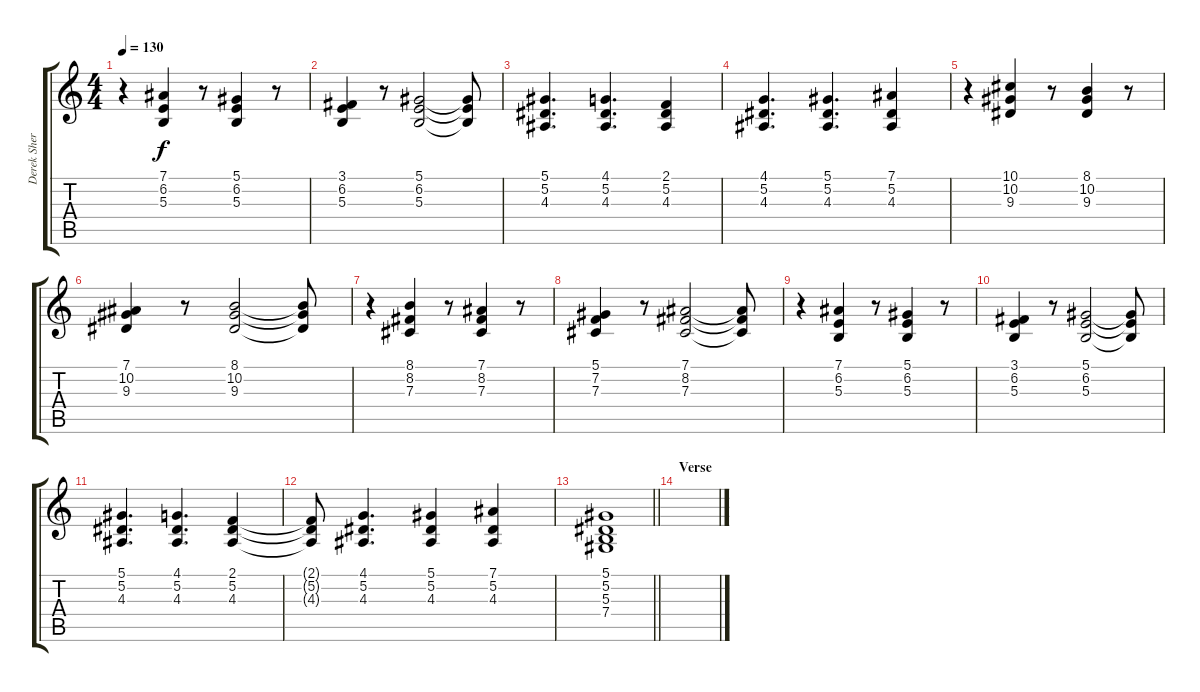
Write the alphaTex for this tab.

\track ("Derek Sherinian" "Derek Sher") {instrument synthbrass1}
\staff {score tabs}
\tuning (Eb4 Bb3 Gb3 Db3 Ab2 Eb2) {hide}
\ts (4 4)
\tempo 130
\clef g2
\ks c
r.4{dy f} (7.1 6.2 5.3).4 r.8 (5.1 6.2 5.3).4 r.8 |
(3.1 6.2 5.3).4 r.8 (5.1 6.2 5.3).2 (5.1{t} 6.2{t} 5.3{t}).8 |
(5.1 5.2 4.3).4{d} (4.1 5.2 4.3).4{d} (2.1 5.2 4.3).4 |
(4.1 5.2 4.3).4{d} (5.1 5.2 4.3).4{d} (7.1 5.2 4.3).4 |
r.4 (10.1 10.2 9.3).4 r.8 (8.1 10.2 9.3).4 r.8 |
(7.1 10.2 9.3).4 r.8 (8.1 10.2 9.3).2 (8.1{t} 10.2{t} 9.3{t}).8 |
r.4 (8.1 8.2 7.3).4 r.8 (7.1 8.2 7.3).4 r.8 |
(5.1 7.2 7.3).4 r.8 (7.1 8.2 7.3).2 (7.1{t} 8.2{t} 7.3{t}).8 |
r.4 (7.1 6.2 5.3).4 r.8 (5.1 6.2 5.3).4 r.8 |
(3.1 6.2 5.3).4 r.8 (5.1 6.2 5.3).2 (5.1{t} 6.2{t} 5.3{t}).8 |
(5.1 5.2 4.3).4{d} (4.1 5.2 4.3).4{d} (2.1 5.2 4.3).4 |
(2.1{t} 5.2{t} 4.3{t}).8 (4.1 5.2 4.3).4{d} (5.1 5.2 4.3).4 (7.1 5.2 4.3).4 |
\barLineRight lightlight
(5.1 5.2 5.3 7.4).1 |
\section ("" "Verse")
